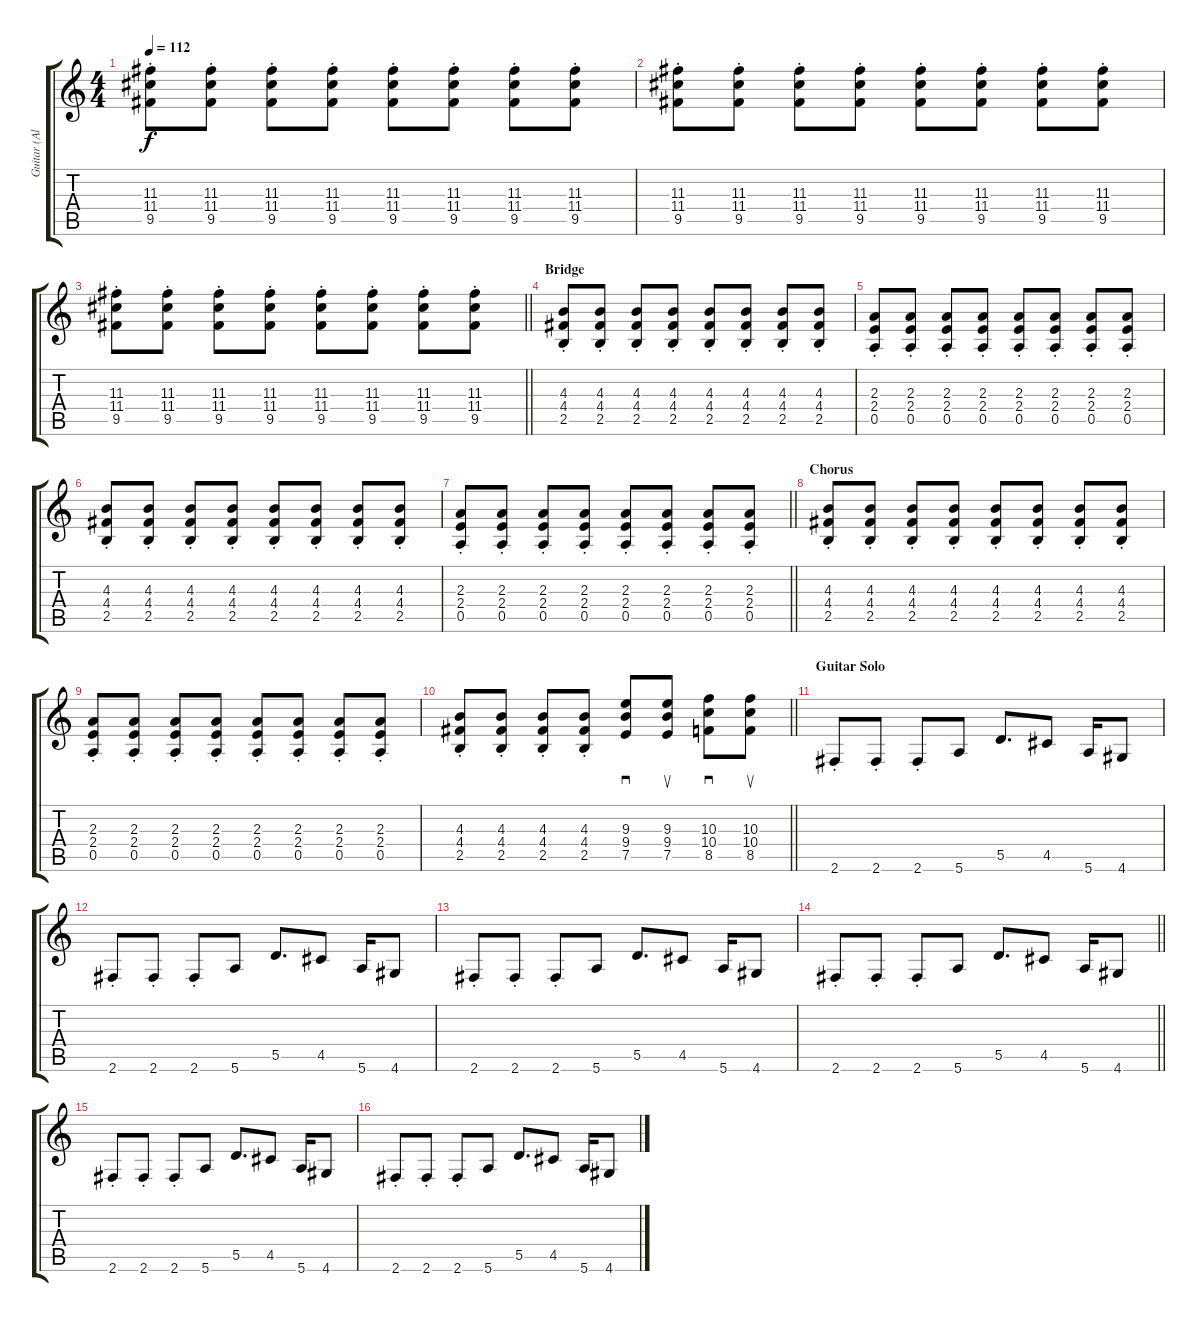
\track ("Guitar (Alex)" "Guitar (Al") {instrument electricguitarclean}
\staff {score tabs}
\tuning (E4 B3 G3 D3 A2 E2) {hide}
\ts (4 4)
\tempo 112
\clef g2
\ks c
(11.3{st} 11.4{st} 9.5{st}).8{dy f} (11.3{st} 11.4{st} 9.5{st}).8 (11.3{st} 11.4{st} 9.5{st}).8 (11.3{st} 11.4{st} 9.5{st}).8 (11.3{st} 11.4{st} 9.5{st}).8 (11.3{st} 11.4{st} 9.5{st}).8 (11.3{st} 11.4{st} 9.5{st}).8 (11.3{st} 11.4{st} 9.5{st}).8 |
(11.3{st} 11.4{st} 9.5{st}).8 (11.3{st} 11.4{st} 9.5{st}).8 (11.3{st} 11.4{st} 9.5{st}).8 (11.3{st} 11.4{st} 9.5{st}).8 (11.3{st} 11.4{st} 9.5{st}).8 (11.3{st} 11.4{st} 9.5{st}).8 (11.3{st} 11.4{st} 9.5{st}).8 (11.3{st} 11.4{st} 9.5{st}).8 |
\barLineRight lightlight
(11.3{st} 11.4{st} 9.5{st}).8 (11.3{st} 11.4{st} 9.5{st}).8 (11.3{st} 11.4{st} 9.5{st}).8 (11.3{st} 11.4{st} 9.5{st}).8 (11.3{st} 11.4{st} 9.5{st}).8 (11.3{st} 11.4{st} 9.5{st}).8 (11.3{st} 11.4{st} 9.5{st}).8 (11.3{st} 11.4{st} 9.5{st}).8 |
\section ("" "Bridge")
(4.3{st} 4.4{st} 2.5{st}).8 (4.3{st} 4.4{st} 2.5{st}).8 (4.3{st} 4.4{st} 2.5{st}).8 (4.3{st} 4.4{st} 2.5{st}).8 (4.3{st} 4.4{st} 2.5{st}).8 (4.3{st} 4.4{st} 2.5{st}).8 (4.3{st} 4.4{st} 2.5{st}).8 (4.3{st} 4.4{st} 2.5{st}).8 |
(2.3{st} 2.4{st} 0.5{st}).8 (2.3{st} 2.4{st} 0.5{st}).8 (2.3{st} 2.4{st} 0.5{st}).8 (2.3{st} 2.4{st} 0.5{st}).8 (2.3{st} 2.4{st} 0.5{st}).8 (2.3{st} 2.4{st} 0.5{st}).8 (2.3{st} 2.4{st} 0.5{st}).8 (2.3{st} 2.4{st} 0.5{st}).8 |
(4.3{st} 4.4{st} 2.5{st}).8 (4.3{st} 4.4{st} 2.5{st}).8 (4.3{st} 4.4{st} 2.5{st}).8 (4.3{st} 4.4{st} 2.5{st}).8 (4.3{st} 4.4{st} 2.5{st}).8 (4.3{st} 4.4{st} 2.5{st}).8 (4.3{st} 4.4{st} 2.5{st}).8 (4.3{st} 4.4{st} 2.5{st}).8 |
\barLineRight lightlight
(2.3{st} 2.4{st} 0.5{st}).8 (2.3{st} 2.4{st} 0.5{st}).8 (2.3{st} 2.4{st} 0.5{st}).8 (2.3{st} 2.4{st} 0.5{st}).8 (2.3{st} 2.4{st} 0.5{st}).8 (2.3{st} 2.4{st} 0.5{st}).8 (2.3{st} 2.4{st} 0.5{st}).8 (2.3{st} 2.4{st} 0.5{st}).8 |
\section ("" "Chorus")
(4.3{st} 4.4{st} 2.5{st}).8 (4.3{st} 4.4{st} 2.5{st}).8 (4.3{st} 4.4{st} 2.5{st}).8 (4.3{st} 4.4{st} 2.5{st}).8 (4.3{st} 4.4{st} 2.5{st}).8 (4.3{st} 4.4{st} 2.5{st}).8 (4.3{st} 4.4{st} 2.5{st}).8 (4.3{st} 4.4{st} 2.5{st}).8 |
(2.3{st} 2.4{st} 0.5{st}).8 (2.3{st} 2.4{st} 0.5{st}).8 (2.3{st} 2.4{st} 0.5{st}).8 (2.3{st} 2.4{st} 0.5{st}).8 (2.3{st} 2.4{st} 0.5{st}).8 (2.3{st} 2.4{st} 0.5{st}).8 (2.3{st} 2.4{st} 0.5{st}).8 (2.3{st} 2.4{st} 0.5{st}).8 |
\barLineRight lightlight
(4.3{st} 4.4{st} 2.5{st}).8 (4.3{st} 4.4{st} 2.5{st}).8 (4.3{st} 4.4{st} 2.5{st}).8 (4.3{st} 4.4{st} 2.5{st}).8 (9.3 9.4 7.5).8{sd} (9.3 9.4 7.5).8{su} (10.3 10.4 8.5).8{sd} (10.3 10.4 8.5).8{su} |
\section ("" "Guitar Solo")
2.6{st}.8{volume 10 instrument distortionguitar} 2.6{st}.8 2.6{st}.8 5.6.8 5.5.8{d} 4.5.8 5.6.16 4.6.8 |
2.6{st}.8 2.6{st}.8 2.6{st}.8 5.6.8 5.5.8{d} 4.5.8 5.6.16 4.6.8 |
2.6{st}.8 2.6{st}.8 2.6{st}.8 5.6.8 5.5.8{d} 4.5.8 5.6.16 4.6.8 |
\barLineRight lightlight
2.6{st}.8 2.6{st}.8 2.6{st}.8 5.6.8 5.5.8{d} 4.5.8 5.6.16 4.6.8 |
2.6{st}.8 2.6{st}.8 2.6{st}.8 5.6.8 5.5.8{d} 4.5.8 5.6.16 4.6.8 |
2.6{st}.8 2.6{st}.8 2.6{st}.8 5.6.8 5.5.8{d} 4.5.8 5.6.16 4.6.8
